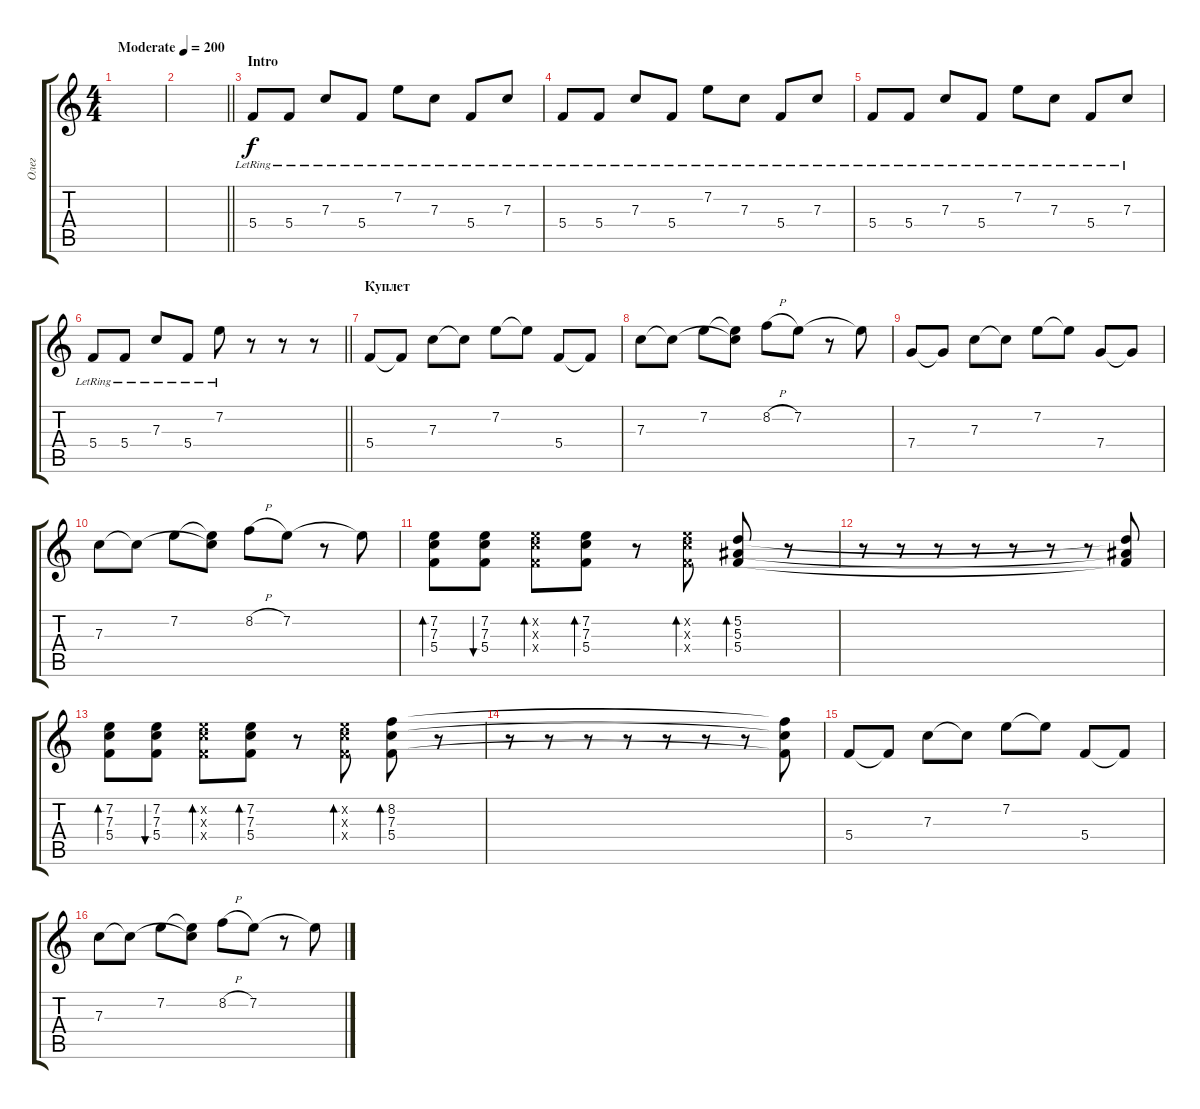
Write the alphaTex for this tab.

\track ("Олег" "Олег") {instrument distortionguitar}
\staff {score tabs}
\tuning (D4 A3 F3 C3 G2 C2) {hide}
\ts (4 4)
\tempo (200 "Moderate")
\clef g2
\ks c
|
\barLineRight lightlight
|
\section ("" "Intro")
5.4{lr}.8{instrument electricguitarjazz} 5.4{lr}.8 7.3{lr}.8 5.4{lr}.8 7.2{lr}.8 7.3{lr}.8 5.4{lr}.8 7.3{lr}.8 |
5.4{lr}.8 5.4{lr}.8 7.3{lr}.8 5.4{lr}.8 7.2{lr}.8 7.3{lr}.8 5.4{lr}.8 7.3{lr}.8 |
5.4{lr}.8 5.4{lr}.8 7.3{lr}.8 5.4{lr}.8 7.2{lr}.8 7.3{lr}.8 5.4{lr}.8 7.3{lr}.8 |
\barLineRight lightlight
5.4{lr}.8 5.4{lr}.8 7.3{lr}.8 5.4{lr}.8 7.2{lr}.8 r.8 r.8 r.8 |
\section ("" "Куплет")
5.4.8{instrument electricguitarjazz} 5.4{t}.8 7.3.8 7.3{t}.8 7.2.8 7.2{t}.8 5.4.8 5.4{t}.8 |
7.3.8 7.3{t}.8 7.2.8 (7.2{t} 7.3{t}).8 8.2{h}.8 7.2.8 r.8 7.2{t}.8 |
7.4.8 7.4{t}.8 7.3.8 7.3{t}.8 7.2.8 7.2{t}.8 7.4.8 7.4{t}.8 |
7.3.8 7.3{t}.8 7.2.8 (7.2{t} 7.3{t}).8 8.2{h}.8 7.2.8 r.8 7.2{t}.8 |
(7.2 7.3 5.4).8{bd 60} (7.2 7.3 5.4).8{bu 60} (7.2{x} 7.3{x} 5.4{x}).8{bd 60} (7.2 7.3 5.4).8{bd 60} r.8 (7.2{x} 7.3{x} 5.4{x}).8{bd 60} (5.2 5.3 5.4).8{bd 60} r.8 |
r.8 r.8 r.8 r.8 r.8 r.8 r.8 (5.2{t} 5.3{t} 5.4{t}).8 |
(7.2 7.3 5.4).8{bd 60} (7.2 7.3 5.4).8{bu 60} (7.2{x} 7.3{x} 5.4{x}).8{bd 60} (7.2 7.3 5.4).8{bd 60} r.8 (7.2{x} 7.3{x} 5.4{x}).8{bd 60} (8.2 7.3 5.4).8{bd 60} r.8 |
r.8 r.8 r.8 r.8 r.8 r.8 r.8 (8.2{t} 7.3{t} 5.4{t}).8 |
5.4.8 5.4{t}.8 7.3.8 7.3{t}.8 7.2.8 7.2{t}.8 5.4.8 5.4{t}.8 |
7.3.8 7.3{t}.8 7.2.8 (7.2{t} 7.3{t}).8 8.2{h}.8 7.2.8 r.8 7.2{t}.8
